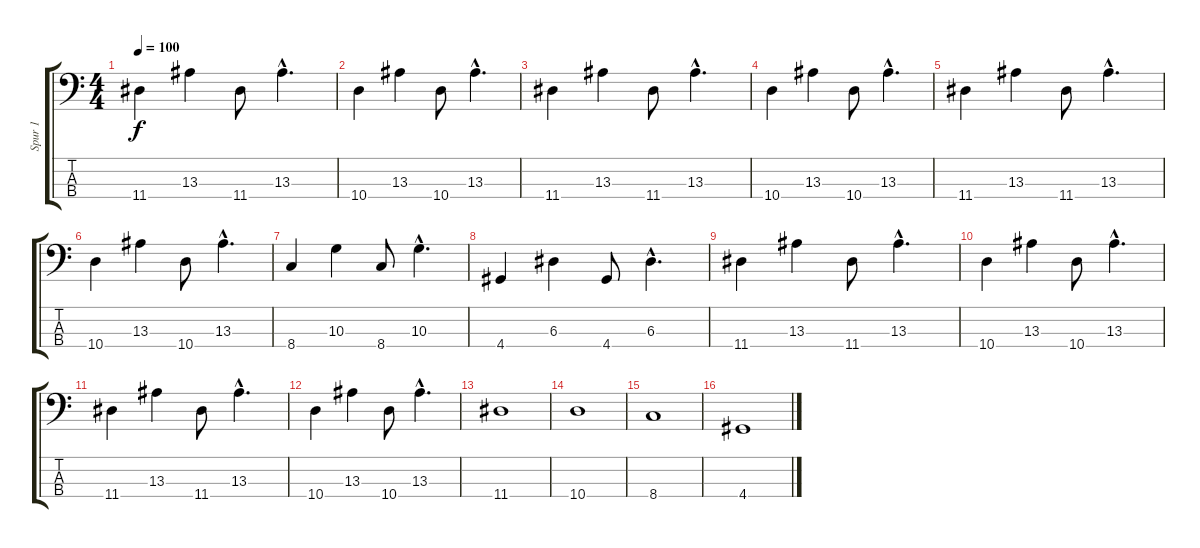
\track ("Spur 1" "Spur 1") {instrument electricbassfinger}
\staff {score tabs}
\tuning (G2 D2 A1 E1) {hide}
\ts (4 4)
\tempo 100
\clef f4
\ks c
11.4.4{dy f} 13.3.4 11.4.8 13.3{hac}.4{d} |
10.4.4 13.3.4 10.4.8 13.3{hac}.4{d} |
11.4.4 13.3.4 11.4.8 13.3{hac}.4{d} |
10.4.4 13.3.4 10.4.8 13.3{hac}.4{d} |
11.4.4 13.3.4 11.4.8 13.3{hac}.4{d} |
10.4.4 13.3.4 10.4.8 13.3{hac}.4{d} |
8.4.4 10.3.4 8.4.8 10.3{hac}.4{d} |
4.4.4 6.3.4 4.4.8 6.3{hac}.4{d} |
11.4.4 13.3.4 11.4.8 13.3{hac}.4{d} |
10.4.4 13.3.4 10.4.8 13.3{hac}.4{d} |
11.4.4 13.3.4 11.4.8 13.3{hac}.4{d} |
10.4.4 13.3.4 10.4.8 13.3{hac}.4{d} |
11.4.1{volume 16} |
10.4.1 |
8.4.1 |
4.4.1
